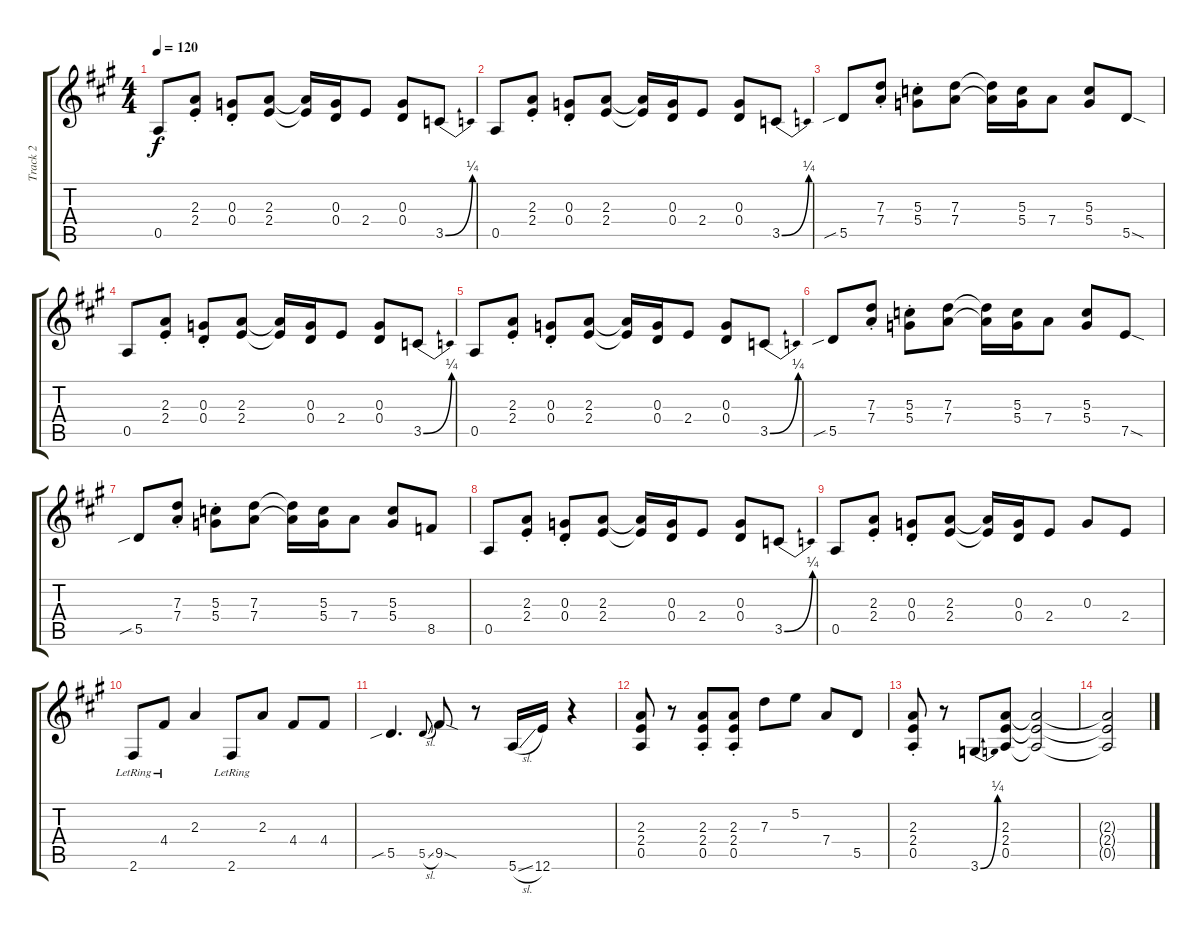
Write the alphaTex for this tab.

\track ("Track 2" "Track 2") {instrument distortionguitar}
\staff {score tabs}
\tuning (E4 B3 G3 D3 A2 E2) {hide}
\ts (4 4)
\tempo 120
\clef g2
\ks a
0.5.8{dy f} (2.3{st} 2.4{st}).8 (0.3{st} 0.4{st}).8 (2.3 2.4).8 (2.3{t} 2.4{t}).16 (0.3 0.4).16 2.4.8 (0.3 0.4).8 3.5{be (bend 0 0 60 1)}.8 |
0.5.8 (2.3{st} 2.4{st}).8 (0.3{st} 0.4{st}).8 (2.3 2.4).8 (2.3{t} 2.4{t}).16 (0.3 0.4).16 2.4.8 (0.3 0.4).8 3.5{be (bend 0 0 60 1)}.8 |
5.5{sib}.8 (7.3{st} 7.4{st}).8 (5.3{st} 5.4{st}).8 (7.3 7.4).8 (7.3{t} 7.4{t}).16 (5.3 5.4).16 7.4.8 (5.3 5.4).8 5.5{sod}.8 |
0.5.8 (2.3{st} 2.4{st}).8 (0.3{st} 0.4{st}).8 (2.3 2.4).8 (2.3{t} 2.4{t}).16 (0.3 0.4).16 2.4.8 (0.3 0.4).8 3.5{be (bend 0 0 60 1)}.8 |
0.5.8 (2.3{st} 2.4{st}).8 (0.3{st} 0.4{st}).8 (2.3 2.4).8 (2.3{t} 2.4{t}).16 (0.3 0.4).16 2.4.8 (0.3 0.4).8 3.5{be (bend 0 0 60 1)}.8 |
5.5{sib}.8 (7.3{st} 7.4{st}).8 (5.3{st} 5.4{st}).8 (7.3 7.4).8 (7.3{t} 7.4{t}).16 (5.3 5.4).16 7.4.8 (5.3 5.4).8 7.5{sod}.8 |
5.5{sib}.8 (7.3{st} 7.4{st}).8 (5.3{st} 5.4{st}).8 (7.3 7.4).8 (7.3{t} 7.4{t}).16 (5.3 5.4).16 7.4.8 (5.3 5.4).8 8.5.8 |
0.5.8 (2.3{st} 2.4{st}).8 (0.3{st} 0.4{st}).8 (2.3 2.4).8 (2.3{t} 2.4{t}).16 (0.3 0.4).16 2.4.8 (0.3 0.4).8 3.5{be (bend 0 0 60 1)}.8 |
0.5.8 (2.3{st} 2.4{st}).8 (0.3{st} 0.4{st}).8 (2.3 2.4).8 (2.3{t} 2.4{t}).16 (0.3 0.4).16 2.4.8 0.3.8 2.4.8 |
2.6{lr}.8 4.4{lr}.8 2.3.4 2.6{lr}.8 2.3.8 4.4.8 4.4.8 |
5.5{sib}.4{d} 5.5{sl}.8{gr onbeat} 9.5{sod}.8 r.8 5.6{sl}.16 12.6.16 r.4 |
(2.3 2.4 0.5).8 r.8 (2.3{st} 2.4{st} 0.5{st}).8 (2.3{st} 2.4{st} 0.5{st}).8 7.3.8 5.2.8 7.4.8 5.5.8 |
(2.3{st} 2.4{st} 0.5{st}).8 r.8 3.6{be (bend 0 0 60 1)}.8 (2.3 2.4 0.5).8 (2.3{t} 2.4{t} 0.5{t}).2 |
(2.3{t} 2.4{t} 0.5{t}).2
